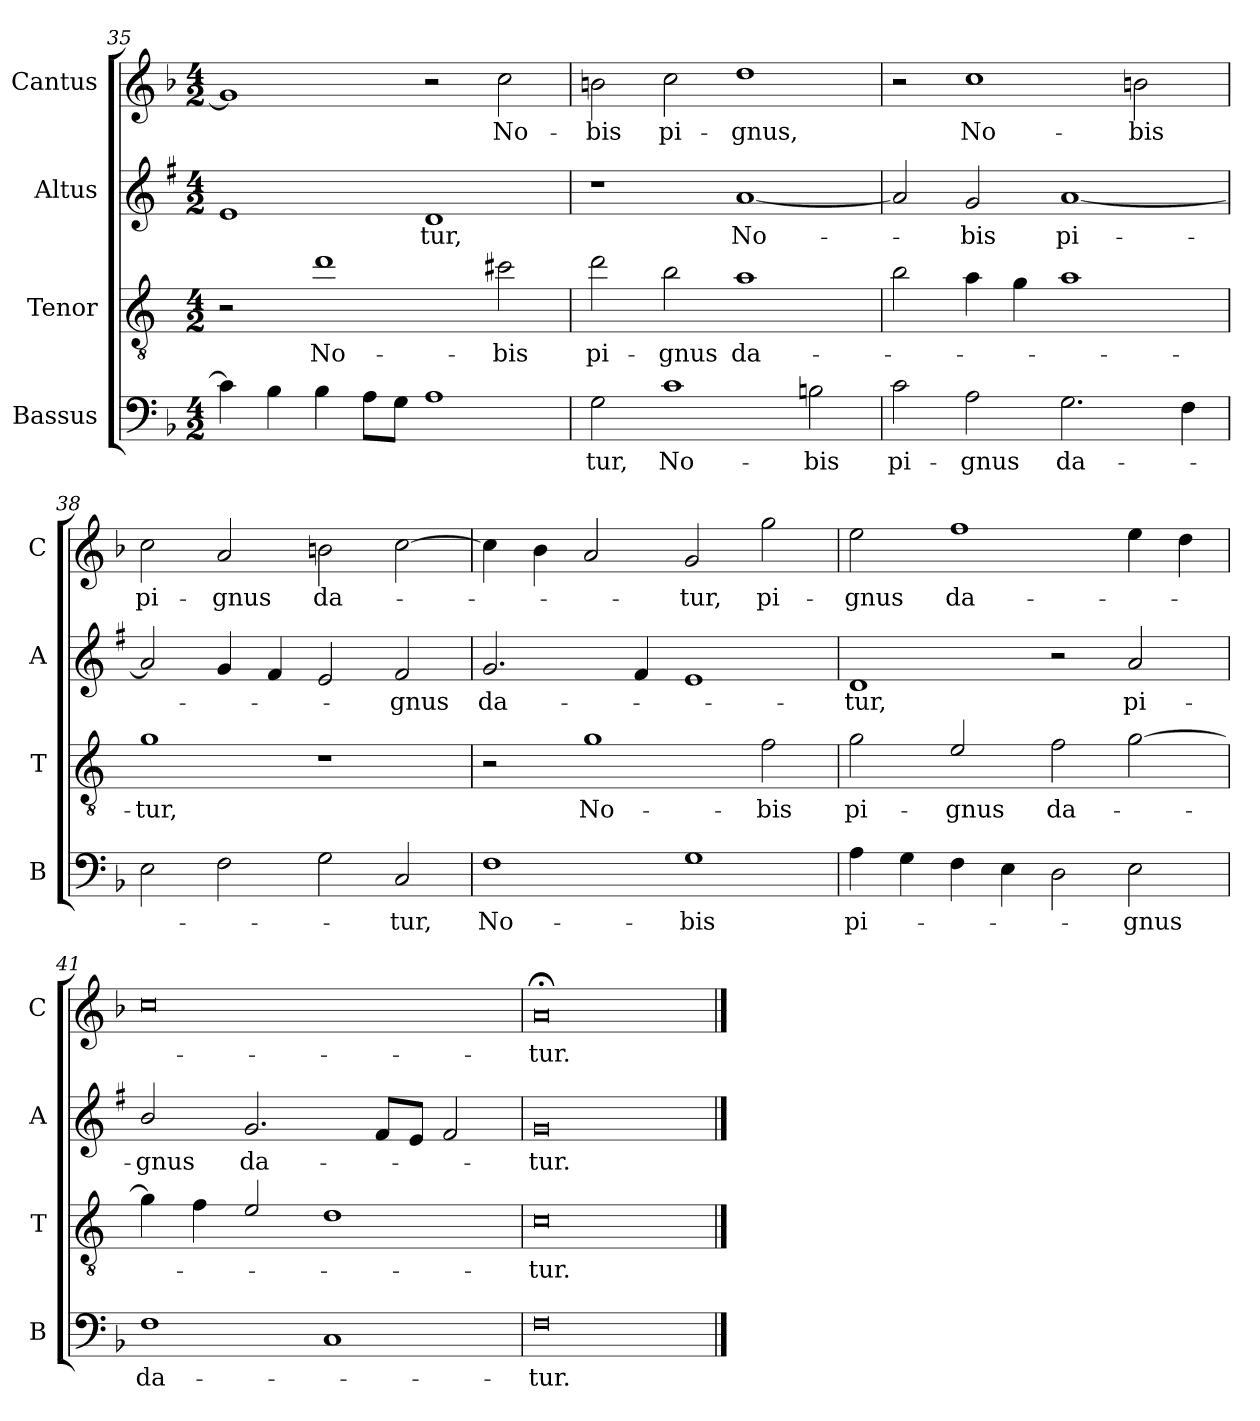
**kern	**text	**kern	**text	**kern	**text	**kern	**text
*part4	*part4	*part3	*part3	*part2	*part2	*part1	*part1
*staff4	*staff4	*staff3	*staff3	*staff2	*staff2	*staff1	*staff1
*I"Bassus	*	*I"Tenor	*	*I"Altus	*	*I"Cantus	*
*I'B	*	*I'T	*	*I'A	*	*I'C	*
*clefF4	*	*clefGv2	*	*clefG2	*	*clefG2	*
*	*	*ITrd4c7	*	*ITrd1c2	*	*	*
*k[b-]	*	*k[b-]	*	*k[b-]	*	*k[b-]	*
*F:	*	*F:	*	*F:	*	*F:	*
*M4/2	*	*M4/2	*	*M4/2	*	*M4/2	*
=35	=35	=35	=35	=35	=35	=35	=35
4c\]	.	2r	.	1d	.	1g]	.
4B-\	.	.	.	.	.	.	.
!	!	!	!LO:LY:b	!	!	!	!
4B-\	.	1g	No-	.	.	.	.
8A\L	.	.	.	.	.	.	.
8G\J	.	.	.	.	.	.	.
!	!	!	!	!	!LO:LY:b	!	!
1A	.	.	.	1c	-tur,	2r	.
!	!	!	!LO:LY:b	!	!	!	!LO:LY:b
.	.	2f#X\	-bis	.	.	2cc\	No-
!!LO:LB:g=z
=36	=36	=36	=36	=36	=36	=36	=36
!	!LO:LY:b	!	!LO:LY:b	!	!	!	!LO:LY:b
2G\	-tur,	2g\	pi-	1r	.	2bn\	-bis
!	!LO:LY:b	!	!LO:LY:b	!	!	!	!LO:LY:b
1c	No-	2e\	-gnus	.	.	2cc\	pi-
!	!	!	!LO:LY:b	!	!LO:LY:b	!	!LO:LY:b
.	.	1d	da-	[1g	No-	1dd	-gnus,
!	!LO:LY:b	!	!	!	!	!	!
2Bn\	-bis	.	.	.	.	.	.
=37	=37	=37	=37	=37	=37	=37	=37
!	!LO:LY:b	!	!	!	!	!	!
2c\	pi-	2e\	.	2g/]	.	2r	.
!	!LO:LY:b	!	!	!	!LO:LY:b	!	!LO:LY:b
2A\	-gnus	4d\	.	2f/	-bis	1cc	No-
.	.	4c\	.	.	.	.	.
!	!LO:LY:b	!	!	!	!LO:LY:b	!	!
2.G\	da-	1d	.	[1g	pi-	.	.
!	!	!	!	!	!	!	!LO:LY:b
.	.	.	.	.	.	2bn\	-bis
4F\	.	.	.	.	.	.	.
=38	=38	=38	=38	=38	=38	=38	=38
!	!	!	!LO:LY:b	!	!	!	!LO:LY:b
2E\	.	1c	-tur,	2g/]	.	2cc\	pi-
!	!	!	!	!	!	!	!LO:LY:b
2F\	.	.	.	4f/	.	2a/	-gnus
.	.	.	.	4e/	.	.	.
!	!	!	!	!	!	!	!LO:LY:b
2G\	.	1r	.	2d/	.	2bn\	da-
!	!LO:LY:b	!	!	!	!LO:LY:b	!	!
2C/	-tur,	.	.	2e/	-gnus	[2cc\	.
=39	=39	=39	=39	=39	=39	=39	=39
!	!LO:LY:b	!	!	!	!LO:LY:b	!	!
1F	No-	2r	.	2.f/	da-	4cc\]	.
.	.	.	.	.	.	4b-\	.
!	!	!	!LO:LY:b	!	!	!	!
.	.	1c	No-	.	.	2a/	.
.	.	.	.	4e/	.	.	.
!	!LO:LY:b	!	!	!	!	!	!LO:LY:b
1G	-bis	.	.	1d	.	2g/	-tur,
!	!	!	!LO:LY:b	!	!	!	!LO:LY:b
.	.	2B-\	-bis	.	.	2gg\	pi-
=40	=40	=40	=40	=40	=40	=40	=40
!	!LO:LY:b	!	!LO:LY:b	!	!LO:LY:b	!	!LO:LY:b
4A\	pi-	2c\	pi-	1c	-tur,	2ee\	-gnus
4G\	.	.	.	.	.	.	.
!	!	!	!LO:LY:b	!	!	!	!LO:LY:b
4F\	.	2A/	-gnus	.	.	1ff	da-
4E\	.	.	.	.	.	.	.
!	!	!	!LO:LY:b	!	!	!	!
2D\	.	2B-\	da-	2r	.	.	.
!	!LO:LY:b	!	!	!	!LO:LY:b	!	!
2E\	-gnus	[2c\	.	2g/	pi-	4ee\	.
.	.	.	.	.	.	4dd\	.
=41	=41	=41	=41	=41	=41	=41	=41
!	!LO:LY:b	!	!	!	!LO:LY:b	!	!
1F	da-	4c\]	.	2a/	-gnus	0cc	.
.	.	4B-\	.	.	.	.	.
!	!	!	!	!	!LO:LY:b	!	!
.	.	2A/	.	2.f/	da-	.	.
1C	.	1G	.	.	.	.	.
.	.	.	.	8e/L	.	.	.
.	.	.	.	8d/J	.	.	.
.	.	.	.	2e/	.	.	.
=42	=42	=42	=42	=42	=42	=42	=42
!	!LO:LY:b	!	!LO:LY:b	!	!LO:LY:b	!	!LO:LY:b
0F	-tur.	0F	-tur.	0f	-tur.	0a;<	-tur.
==	==	==	==	==	==	==	==
*-	*-	*-	*-	*-	*-	*-	*-
